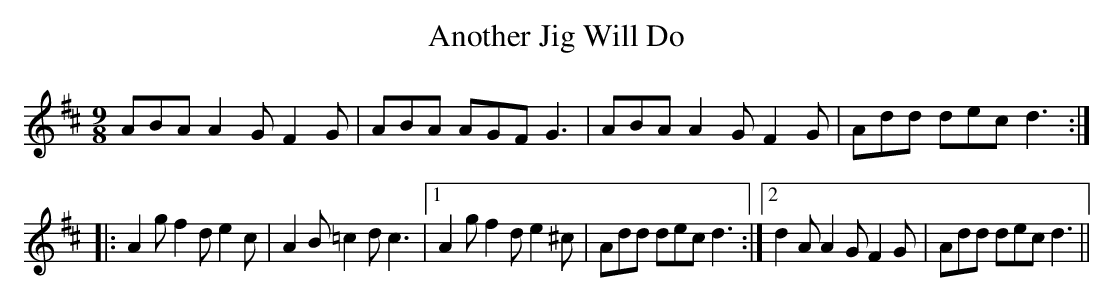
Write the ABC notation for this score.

X:1
T:Another Jig Will Do
M:9/8
K:D
ABA A2G F2G|ABA AGF G3|ABA A2G F2G|Add dec d3:|
|:A2g f2d e2c|A2B =c2d c3|1 A2g f2d e2^c|Add dec d3:|2 d2A A2G F2G|Add dec d3||
